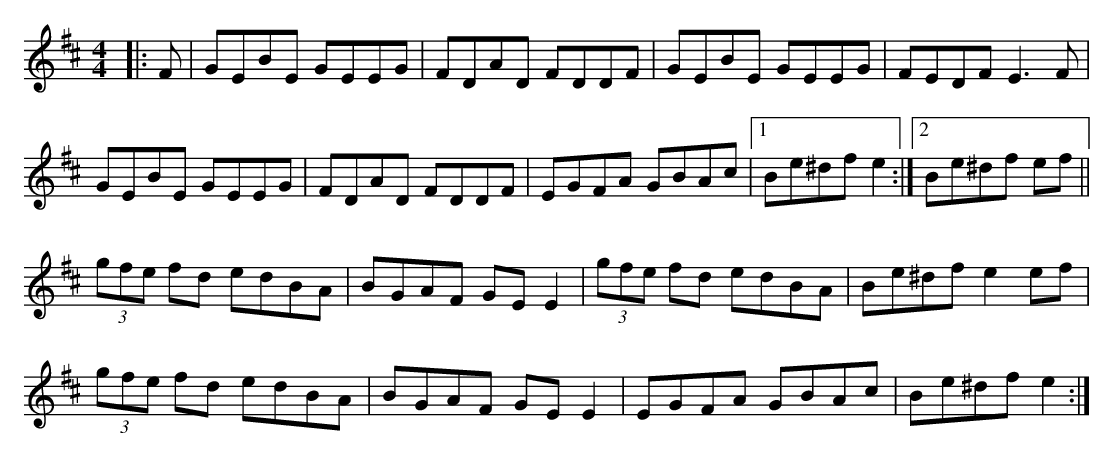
X:1
M:4/4
K:Edor
|:F|GEBE GEEG|FDAD FDDF|GEBE GEEG|FEDF E3F|
GEBE GEEG|FDAD FDDF|EGFA GBAc|1 Be^df e2:|2 Be^df ef||
(3gfe fd edBA|BGAF GE E2|(3gfe fd edBA|Be^df e2 ef|
(3gfe fd edBA|BGAF GE E2|EGFA GBAc|Be^df e2:|
